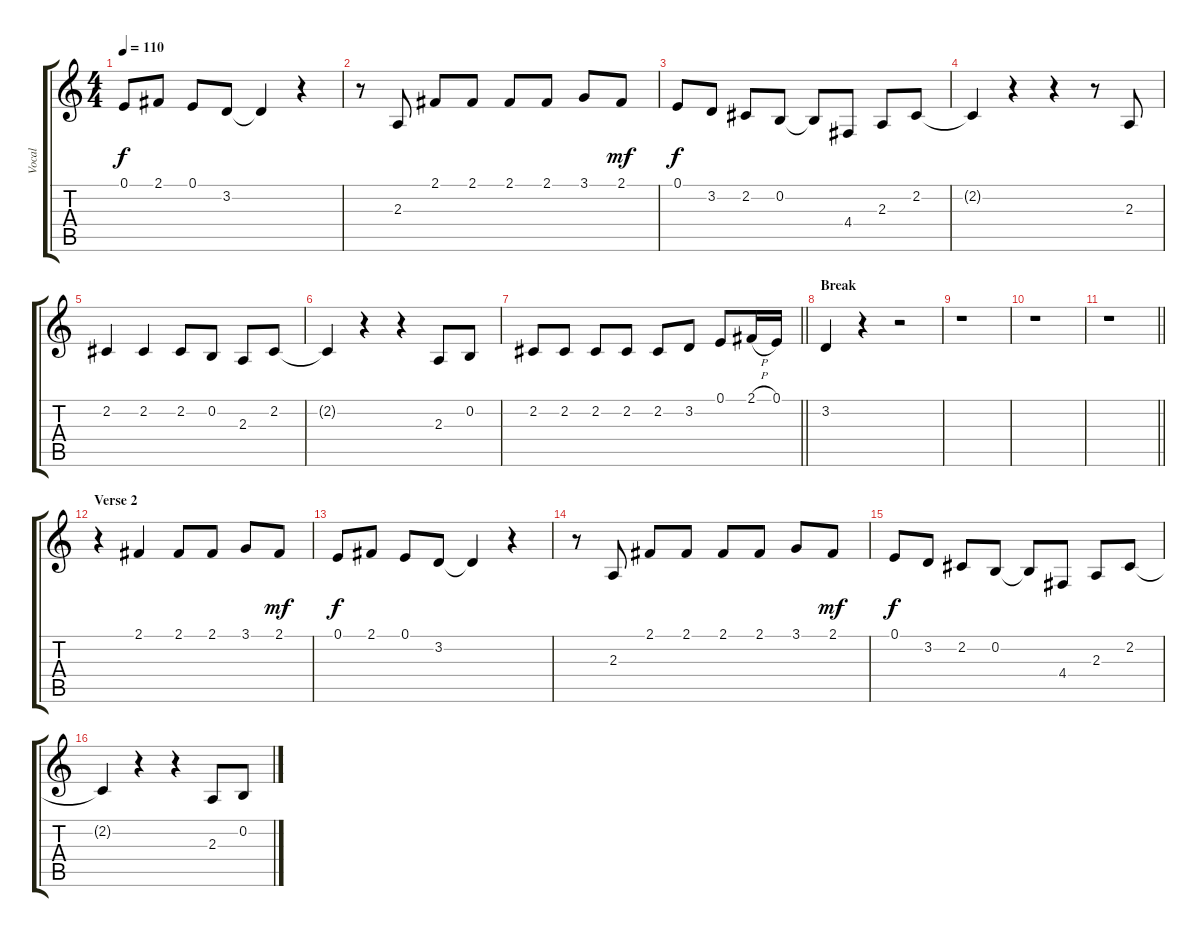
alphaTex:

\track ("Vocal" "Vocal") {instrument altosax}
\staff {score tabs}
\tuning (E4 B3 G3 D3 A2 E2) {hide}
\ts (4 4)
\tempo 110
\clef g2
\ks c
0.1.8{dy f} 2.1.8 0.1.8 3.2.8 3.2{t}.4 r.4 |
r.8 2.3.8 2.1.8 2.1.8 2.1.8 2.1.8 3.1.8 2.1.8{dy mf} |
0.1.8{dy f} 3.2.8 2.2.8 0.2.8 0.2{t}.8 4.4.8 2.3.8 2.2.8 |
2.2{t}.4 r.4 r.4 r.8 2.3.8 |
2.2.4 2.2.4 2.2.8 0.2.8 2.3.8 2.2.8 |
2.2{t}.4 r.4 r.4 2.3.8 0.2.8 |
\barLineRight lightlight
2.2.8 2.2.8 2.2.8 2.2.8 2.2.8 3.2.8 0.1.8 2.1{h}.16 0.1.16 |
\section ("" "Break")
3.2.4 r.4 r.2 |
r.1 |
r.1 |
\barLineRight lightlight
r.1 |
\section ("" "Verse 2")
r.4 2.1.4 2.1.8 2.1.8 3.1.8 2.1.8{dy mf} |
0.1.8{dy f} 2.1.8 0.1.8 3.2.8 3.2{t}.4 r.4 |
r.8 2.3.8 2.1.8 2.1.8 2.1.8 2.1.8 3.1.8 2.1.8{dy mf} |
0.1.8{dy f} 3.2.8 2.2.8 0.2.8 0.2{t}.8 4.4.8 2.3.8 2.2.8 |
2.2{t}.4 r.4 r.4 2.3.8 0.2.8
